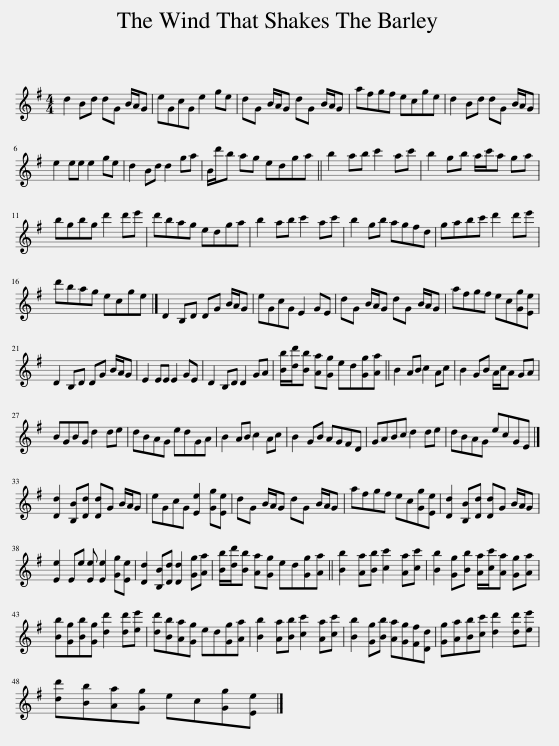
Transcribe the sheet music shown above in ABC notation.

X:1
L:1/8
M:4/4
I:linebreak $
K:G
V:1 treble
V:1
 d2 Bd dG B/A/G | eGcG e2 ge | dG B/A/G dG B/A/G | afgf ecge | d2 Bd dG B/A/G |$ %5
 e2 ee e2 ge | d2 Bd d2 ga | B/d'/b ag edga || b2 ab c'2 ac' | b2 gb a/c'/a ga |$ %10
 bgbg d'2 d'e' | d'bag edga | b2 ab c'2 ac' | b2 gb agfd | gabc' d'2 d'e' |$ %15
 d'bag ecge |] D2 B,D DG B/A/G | eGcG E2 GE | dG B/A/G dG B/A/G | afgf ec[Gg][Ee] |$ %20
 D2 B,D DG B/A/G | E2 EE E2 GE | D2 B,D D2 GA | [Bb]/[dd']/[Bb] [Aa][Gg] ed[Gg][Aa] || B2 AB c2 Ac | %25
 B2 GB A/c/A GA |$ BGBG d2 de | dBAG edGA | B2 AB c2 Ac | B2 GB AGFD | %30
 GABc d2 de | dBAG ecGE |]$ [Dd]2 [B,B][Dd] [Dd]G B/A/G | eGcG [Ee]2 [Gg][Ee] | dG B/A/G dG B/A/G | %35
 afgf ec[Gg][Ee] | [Dd]2 [B,B][Dd] [Dd]G B/A/G |$ [Ee]2 Ee [Ee] [Ee]2 [Gg][Ee] | [Dd]2 [B,B][Dd] [Dd]2 [Gg][Aa] | [Bb]/[dd']/[Bb] [Aa][Gg] ed[Gg][Aa] || %40
 [Bb]2 [Aa][Bb] [cc']2 [Aa][cc'] | [Bb]2 [Gg][Bb] [Aa]/[cc']/[Aa] [Gg][Aa] |$ [Bb][Gg][Bb][Gg] [dd']2 [dd'][ee'] | [dd'][Bb][Aa][Gg] ed[Gg][Aa] | [Bb]2 [Aa][Bb] [cc']2 [Aa][cc'] | %45
 [Bb]2 [Gg][Bb] [Aa][Gg][Ff][Dd] | [Gg][Aa][Bb][cc'] [dd']2 [dd'][ee'] |$ [dd'][Bb][Aa][Gg] ec[Gg][Ee] |] %48
